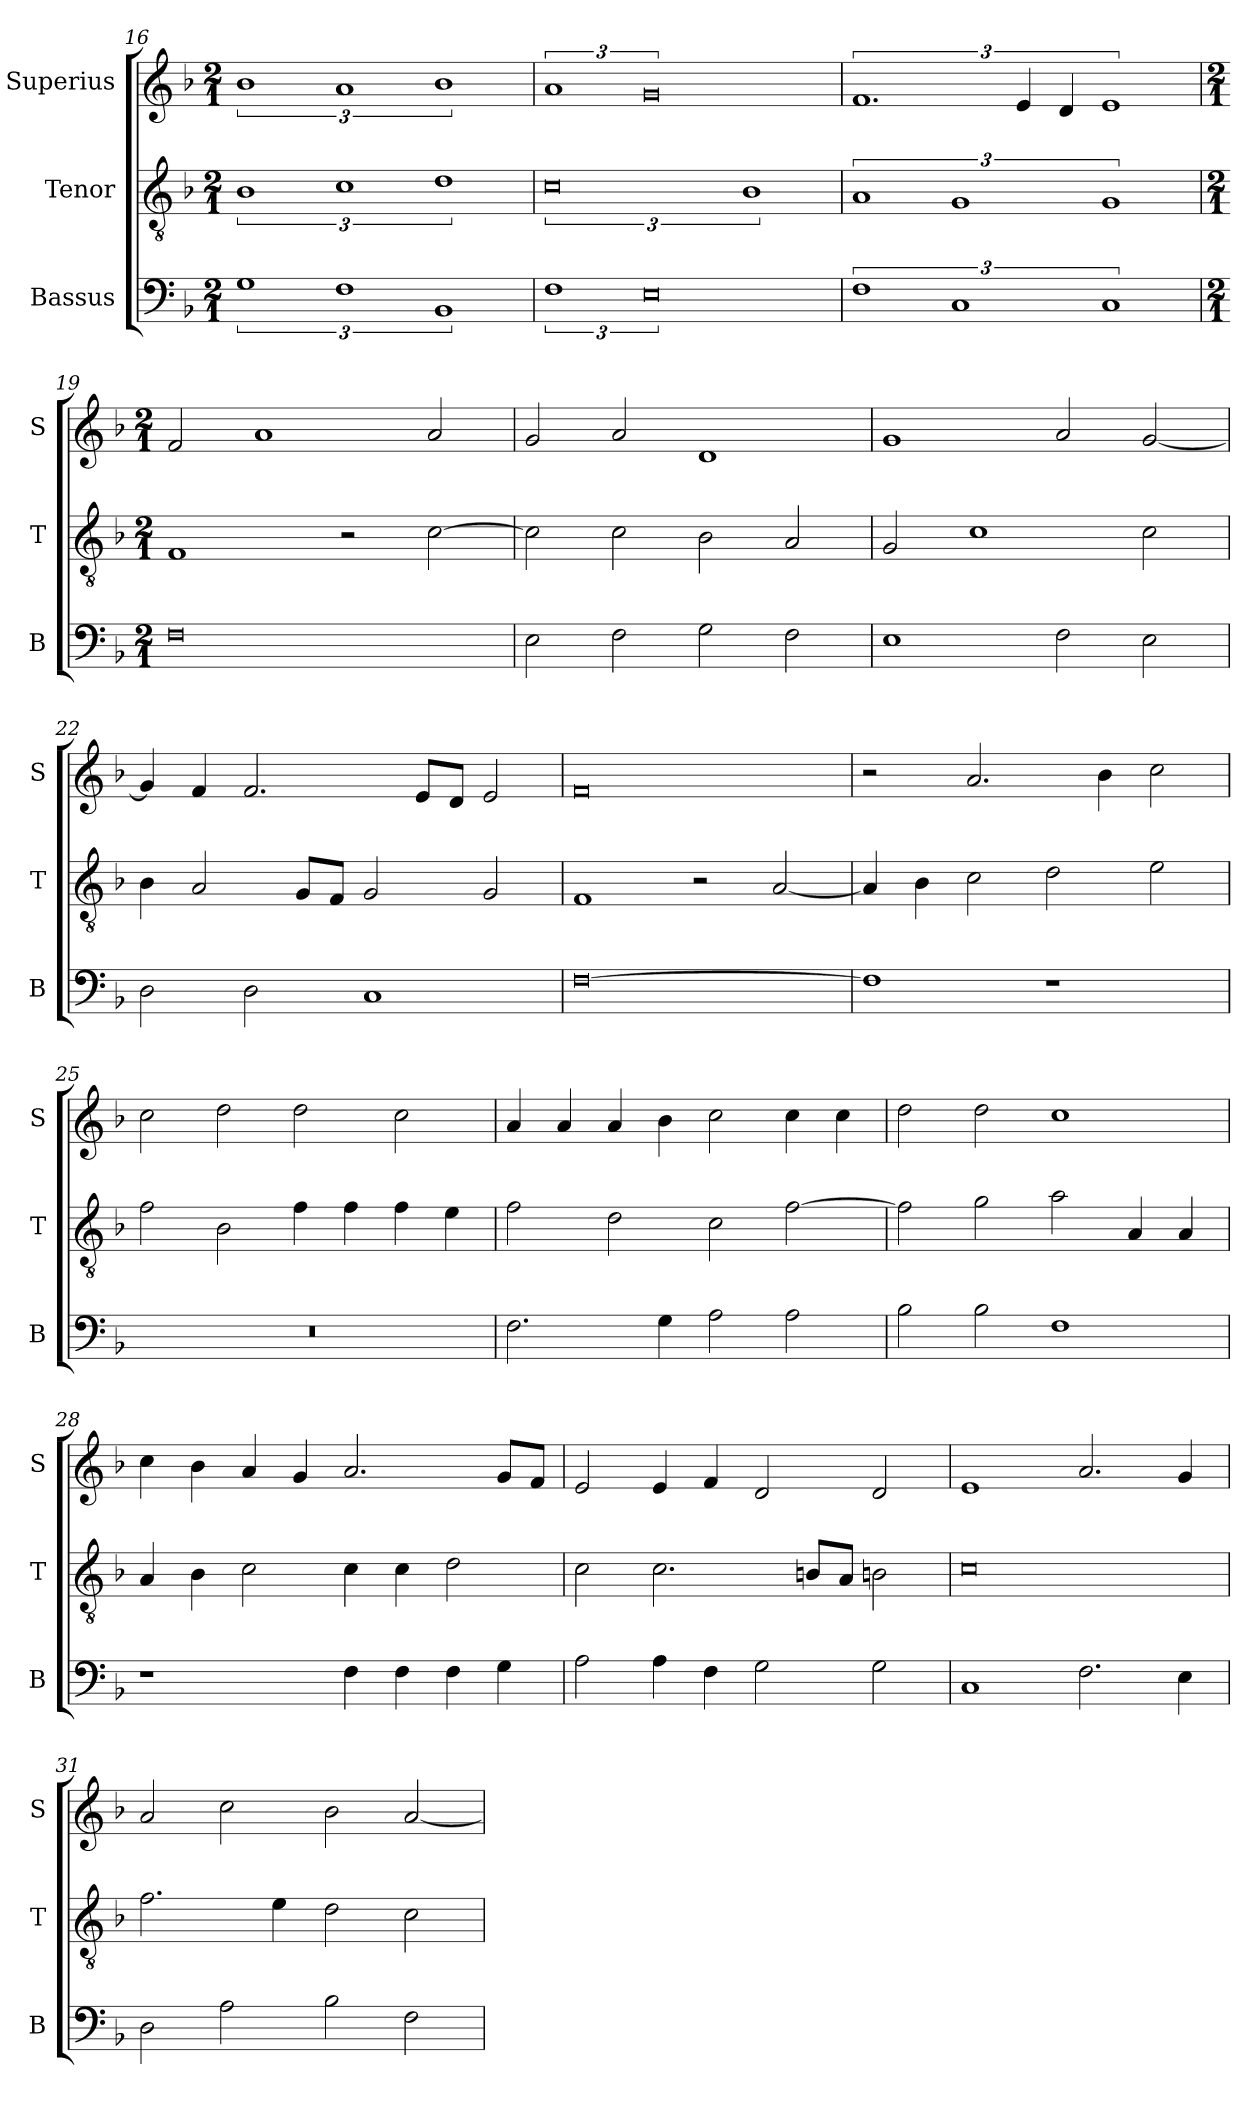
**kern	**kern	**kern
*part3	*part2	*part1
*staff3	*staff2	*staff1
*I"Bassus	*I"Tenor	*I"Superius
*I'B	*I'T	*I'S
*clefF4	*clefGv2	*clefG2
*k[b-]	*k[b-]	*k[b-]
*F:	*F:	*F:
*M2/1	*M2/1	*M2/1
=16	=16	=16
3%2G	3%2B-	3%2b-
3%2F	3%2c	3%2a
3%2BB-	3%2d	3%2b-
=17	=17	=17
3%2F	3%4c	3%2a
3%4E	.	3%4g
.	3%2B-	.
=18	=18	=18
3%2F	3%2A	3%2.f
3%2C	3%2G	.
.	.	6e
.	.	6d
3%2C	3%2G	3%2e
=19	=19	=19
*M2/1	*M2/1	*M2/1
0F	1F	2f
.	.	1a
.	2r	.
.	[2c	2a
=20	=20	=20
2E	2c]	2g
2F	2c	2a
2G	2B-	1d
2F	2A	.
=21	=21	=21
1E	2G	1g
.	1c	.
2F	.	2a
2E	2c	[2g
=22	=22	=22
2D	4B-	4g]
.	2A	4f
2D	.	2.f
.	8GL	.
.	8FJ	.
1C	2G	.
.	.	8eL
.	.	8dJ
.	2G	2e
=23	=23	=23
[0F	1F	0f
.	2r	.
.	[2A	.
=24	=24	=24
1F]	4A]	2r
.	4B-	.
.	2c	2.a
1r	2d	.
.	.	4b-
.	2e	2cc
=25	=25	=25
0r	2f	2cc
.	2B-	2dd
.	4f	2dd
.	4f	.
.	4f	2cc
.	4e	.
=26	=26	=26
2.F	2f	4a
.	.	4a
.	2d	4a
4G	.	4b-
2A	2c	2cc
2A	[2f	4cc
.	.	4cc
=27	=27	=27
2B-	2f]	2dd
2B-	2g	2dd
1F	2a	1cc
.	4A	.
.	4A	.
=28	=28	=28
1r	4A	4cc
.	4B-	4b-
.	2c	4a
.	.	4g
4F	4c	2.a
4F	4c	.
4F	2d	.
4G	.	8gL
.	.	8fJ
=29	=29	=29
2A	2c	2e
4A	2.c	4e
4F	.	4f
2G	.	2d
.	8BnL	.
.	8AJ	.
2G	2Bn	2d
=30	=30	=30
1C	0c	1e
2.F	.	2.a
4E	.	4g
=31	=31	=31
2D	2.f	2a
2A	.	2cc
.	4e	.
2B-	2d	2b-
2F	2c	[2a
=	=	=
*-	*-	*-
